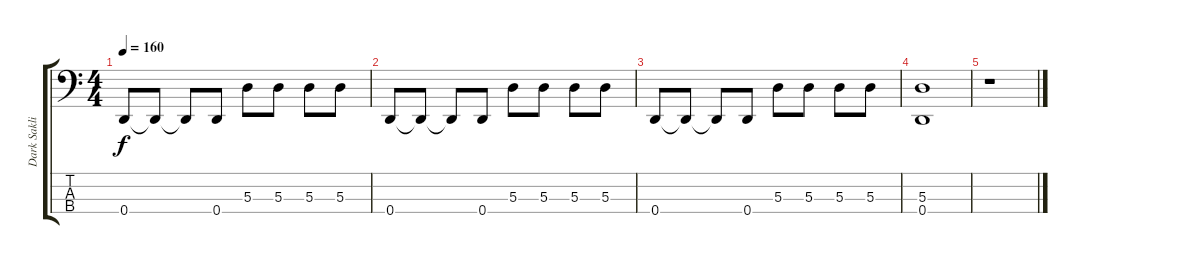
\track ("Dark Saklis" "Dark Sakli") {instrument electricbassfinger}
\staff {score tabs}
\tuning (G2 D2 A1 D1) {hide}
\ts (4 4)
\tempo 160
\clef f4
\ks c
0.4.8{dy f} 0.4{t}.8 0.4{t}.8 0.4.8 5.3.8 5.3.8 5.3.8 5.3.8 |
0.4.8 0.4{t}.8 0.4{t}.8 0.4.8 5.3.8 5.3.8 5.3.8 5.3.8 |
0.4.8 0.4{t}.8 0.4{t}.8 0.4.8 5.3.8 5.3.8 5.3.8 5.3.8 |
(5.3 0.4).1 |
r.1
